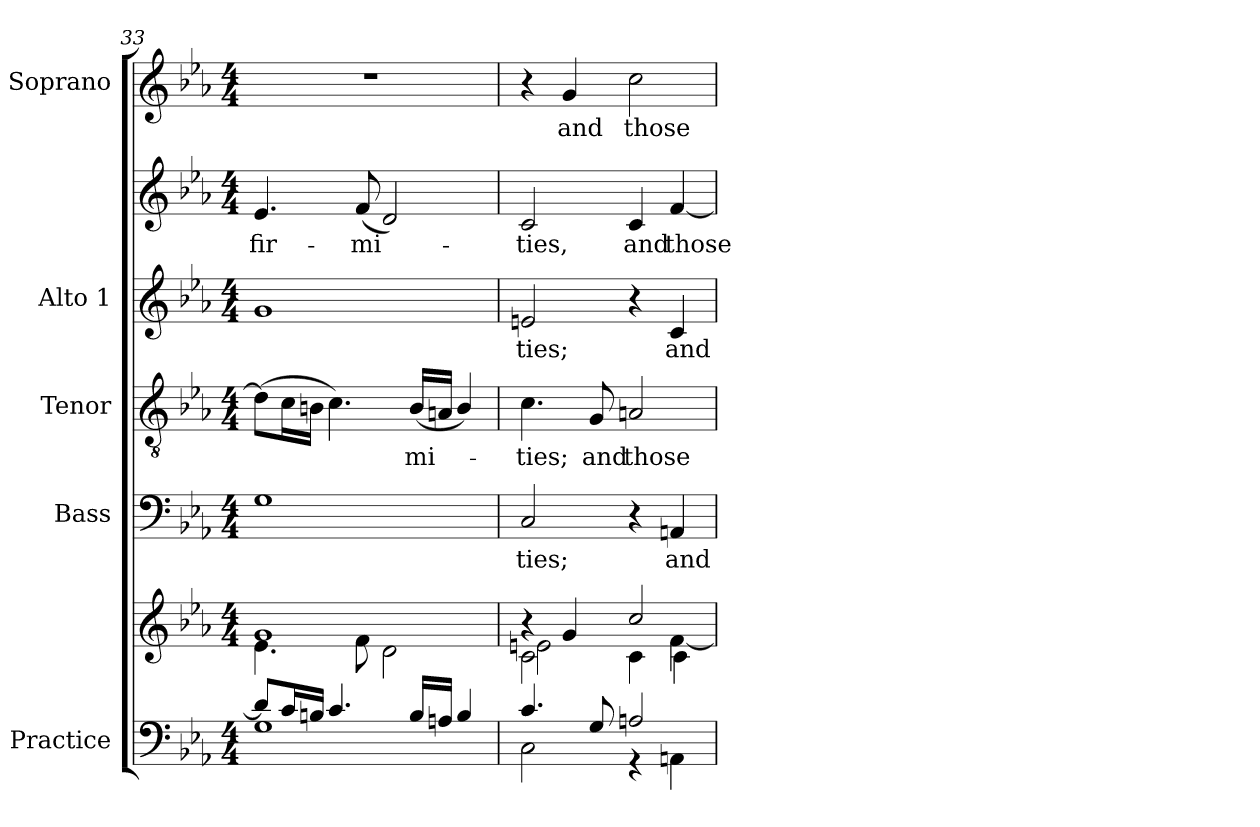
**kern	**kern	**kern	**text	**kern	**text	**kern	**text	**kern	**text	**kern	**text
*part5	*part5	*part4	*part4	*part3	*part3	*part2	*part2	*part2	*part2	*part1	*part1
*staff7	*staff6	*staff5	*staff5	*staff4	*staff4	*staff3	*staff3	*staff2	*staff2	*staff1	*staff1
*I"Practice	*	*I"Bass	*	*I"Tenor	*	*I"Alto 1	*	*	*	*I"Soprano	*
*	*	*I'B	*	*I'T	*	*I'A	*	*	*	*I'S	*
!!LO:LB:g=z
*clefF4	*clefG2	*clefF4	*	*clefGv2	*	*clefG2	*	*clefG2	*	*clefG2	*
*k[b-e-a-]	*k[b-e-a-]	*k[b-e-a-]	*	*k[b-e-a-]	*	*k[b-e-a-]	*	*k[b-e-a-]	*	*k[b-e-a-]	*
*E-:	*E-:	*E-:	*	*E-:	*	*E-:	*	*E-:	*	*E-:	*
*M4/4	*M4/4	*M4/4	*	*M4/4	*	*M4/4	*	*M4/4	*	*M4/4	*
=33	=33	=33	=33	=33	=33	=33	=33	=33	=33	=33	=33
*^	*^	*	*	*	*	*	*	*	*	*	*
*	*	*	*^	*	*	*	*	*	*	*	*	*	*
!	!	!	!	!	!	!	!	!	!	!	!	!LO:LY:b	!	!
8d/]	1G	1ryy	4.e-\	1g	1G	.	(>8dL]	.	1g	.	4.e-	fir-	1r	.
16c/L	.	.	.	.	.	.	16cL	.	.	.	.	.	.	.
16Bn/JJ	.	.	.	.	.	.	16BnJJ	.	.	.	.	.	.	.
4.c/	.	.	.	.	.	.	4.c)	.	.	.	.	.	.	.
!	!	!	!	!	!	!	!	!	!	!	!	!LO:LY:b	!	!
.	.	.	8f\L	.	.	.	.	.	.	.	(<8fL	-mi-	.	.
.	.	.	2d\	.	.	.	.	.	.	.	2d)	.	.	.
!	!	!	!	!	!	!	!	!LO:LY:b	!	!	!	!	!	!
16B/LL	.	.	.	.	.	.	(<16B/LL	-mi-	.	.	.	.	.	.
16An/JJ	.	.	.	.	.	.	16An/JJ	.	.	.	.	.	.	.
4B/	.	.	.	.	.	.	4B/)	.	.	.	.	.	.	.
=34	=34	=34	=34	=34	=34	=34	=34	=34	=34	=34	=34	=34	=34	=34
!	!	!	!	!	!	!LO:LY:b	!	!LO:LY:b	!	!LO:LY:b	!	!LO:LY:b	!	!
4.c/	2C\	4r	2c\	2en\	2C	ties;	4.c	ties;	2en	ties;	2c	ties,	4r	.
!	!	!	!	!	!	!	!	!	!	!	!	!	!	!LO:LY:b
.	.	4g	.	.	.	.	.	.	.	.	.	.	4g	and
!	!	!	!	!	!	!	!	!LO:LY:b	!	!	!	!	!	!
8G/	.	.	.	.	.	.	8G	and	.	.	.	.	.	.
!	!	!	!	!	!	!	!	!LO:LY:b	!	!	!	!LO:LY:b	!	!LO:LY:b
2An/	4r	2cc/	4c\	4ryy	4r	.	2An	those	4r	.	4c	and	2cc	those
!	!	!	!	!	!	!LO:LY:b	!	!	!	!LO:LY:b	!	!LO:LY:b	!	!
.	4AAn\	.	[4f\	4c\	4AAn	and	.	.	4c	and	[4f	those	.	.
*v	*v	*	*	*	*	*	*	*	*	*	*	*	*	*
*	*v	*v	*v	*	*	*	*	*	*	*	*	*	*
=	=	=	=	=	=	=	=	=	=	=	=
*-	*-	*-	*-	*-	*-	*-	*-	*-	*-	*-	*-
